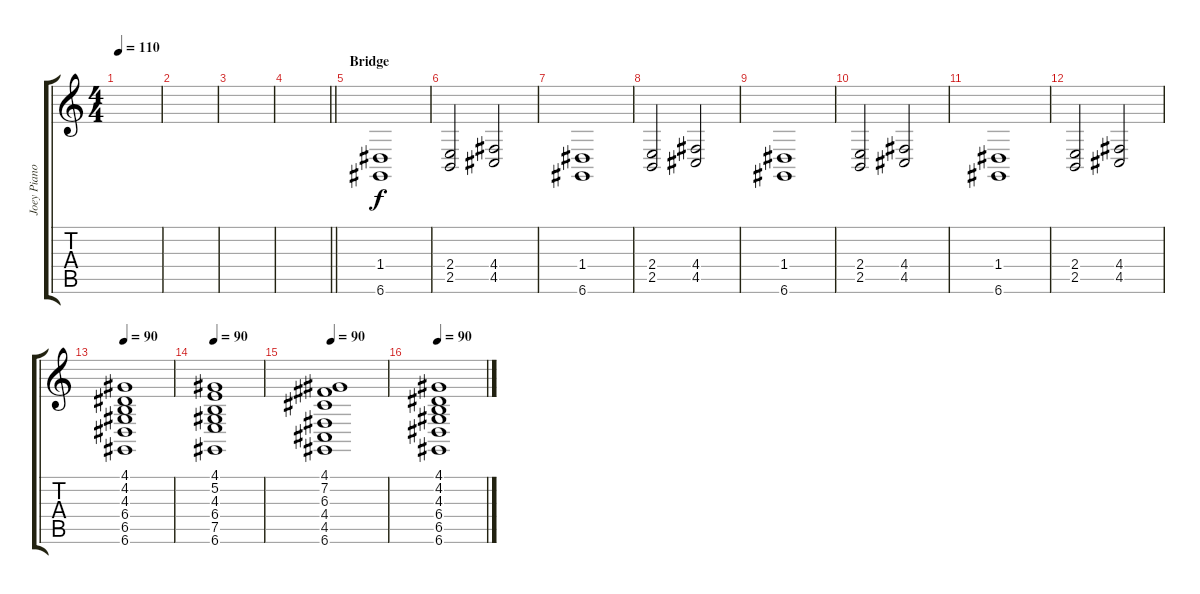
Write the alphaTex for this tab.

\track ("Joey Piano 2" "Joey Piano") {instrument acousticgrandpiano}
\staff {score tabs}
\tuning (E4 B3 G3 D3 A2 D2) {hide}
\ts (4 4)
\tempo 110
\clef g2
\ks c
|
|
|
\barLineRight lightlight
|
\section ("" "Bridge")
(1.4 6.6).1 |
(2.4 2.5).2 (4.4 4.5).2 |
(1.4 6.6).1 |
(2.4 2.5).2 (4.4 4.5).2 |
(1.4 6.6).1 |
(2.4 2.5).2 (4.4 4.5).2 |
(1.4 6.6).1 |
(2.4 2.5).2 (4.4 4.5).2 |
\tempo 90
(4.1 4.2 4.3 6.4 6.5 6.6).1 |
\tempo 90
(4.1 5.2 4.3 6.4 7.5 6.6).1 |
\tempo 90
(4.1 7.2 6.3 4.4 4.5 6.6).1 |
\tempo 90
(4.1 4.2 4.3 6.4 6.5 6.6).1
